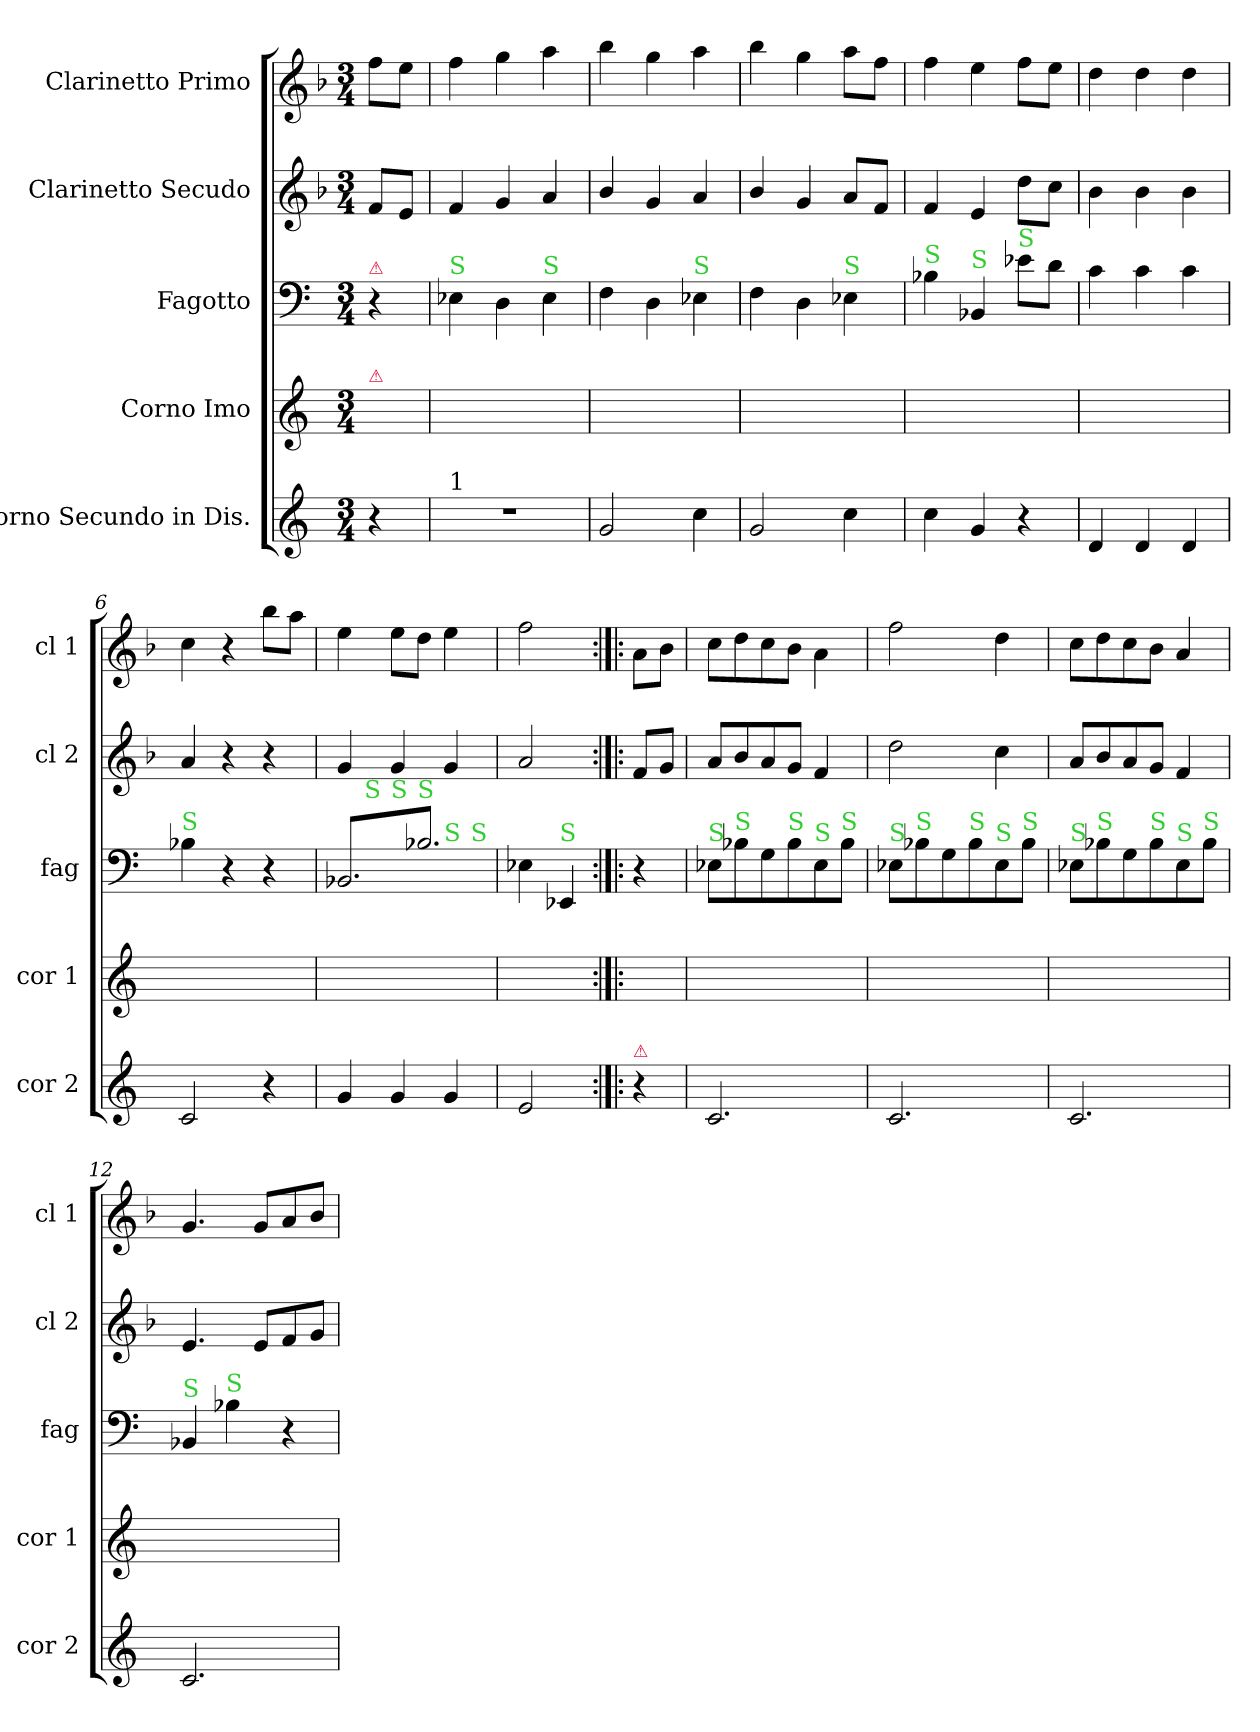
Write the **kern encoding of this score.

**kern	**kern	**kern	**kern	**kern
*part5	*part4	*part3	*part2	*part1
*staff5	*staff4	*staff3	*staff2	*staff1
*I"Corno Secundo in Dis.	*I"Corno Imo	*I"Fagotto	*I"Clarinetto Secudo	*I"Clarinetto Primo
*I'cor 2	*I'cor 1	*I'fag	*I'cl 2	*I'cl 1
*clefG2	*clefG2	*clefF4	*clefG2	*clefG2
*ITrd5c9	*ITrd5c9	*	*ITrd1c2	*ITrd1c2
*k[b-e-a-]	*k[b-e-a-]	*k[]	*k[b-e-a-]	*k[b-e-a-]
*E-:	*E-:	*	*E-:	*E-:
*M3/4	*M3/4	*M3/4	*M3/4	*M3/4
=	=	=	=	=
!	!	!LO:TX:a:color=crimson:t=⚠	!	!
!	!LO:TX:a:color=crimson:t=⚠	!	!	!
4r	4ryy	4r	8e-/L	8ee-\L
.	.	.	8d/J	8dd\J
=1	=1	=1	=1	=1
!	!	!LO:TX:a:color=limegreen:t=S	!	!
!LO:TX:a:t=1	!	!	!	!
2.r	2.ryy	4E-X\	4e-/	4ee-\
.	.	4D\	4f/	4ff\
!	!	!LO:TX:a:color=limegreen:t=S	!	!
.	.	4E-\	4g/	4gg\
=2	=2	=2	=2	=2
2B-/	2.ryy	4F\	4a-/	4aa-\
.	.	4D\	4f/	4ff\
!	!	!LO:TX:a:color=limegreen:t=S	!	!
4e-\	.	4E-X\	4g/	4gg\
=3	=3	=3	=3	=3
2B-/	2.ryy	4F\	4a-/	4aa-\
.	.	4D\	4f/	4ff\
!	!	!LO:TX:a:color=limegreen:t=S	!	!
4e-\	.	4E-X\	8g/L	8gg\L
.	.	.	8e-/J	8ee-\J
=4	=4	=4	=4	=4
!	!	!LO:TX:a:color=limegreen:t=S	!	!
4e-\	2.ryy	4B-X\	4e-/	4ee-\
!	!	!LO:TX:a:color=limegreen:t=S	!	!
4B-/	.	4BB-X/	4d/	4dd\
!	!	!LO:TX:a:color=limegreen:t=S	!	!
4r	.	8e-X\L	8cc\L	8ee-\L
.	.	8d\J	8b-\J	8dd\J
=5	=5	=5	=5	=5
4F/	2.ryy	4c\	4a-\	4cc\
4F/	.	4c\	4a-\	4cc\
4F/	.	4c\	4a-\	4cc\
=6	=6	=6	=6	=6
!	!	!LO:TX:a:color=limegreen:t=S	!	!
2E-/	2.ryy	4B-X\	4g/	4b-\
.	.	4r	4r	4r
4r	.	4r	4r	8aa-\L
.	.	.	.	8gg\J
=7	=7	=7	=7	=7
!	!	!LO:TX:a:color=limegreen:t=S	!	!
!	!	!LO:TX:a:color=crimson:t=⚠	!	!
*	*	*^	*	*
*	*	*	*^	*	*
*	*	*	*	*^	*	*
*	*	*tremolo	*	*	*	*	*
4B-/	2.ryy	8BB-X/L	8ryy	4ryy	2ryy	4f/	4dd\
!	!	!	!LO:TX:a:color=limegreen:t=S	!	!	!	!
.	.	8B-/	2ryy	.	.	.	.
!	!	!	!	!LO:TX:a:color=limegreen:t=S	!	!	!
4B-/	.	8BB-X/	.	2ryy	.	4f/	8dd\L
!	!	!LO:TX:a:color=limegreen:t=S	!	!	!	!	!
.	.	8B-/	.	.	.	.	8cc\J
!	!	!	!	!	!LO:TX:a:color=limegreen:t=S	!	!
4B-/	.	8BB-X/	.	.	4ryy	4f/	4dd\
!	!	!	!LO:TX:a:color=limegreen:t=S	!	!	!	!
.	.	8B-/J	8ryy	.	.	.	.
*	*	*Xtremolo	*	*	*	*	*
=8	=8	=8	=8	=8	=8	=8	=8
!	!	!LO:TX:a:color=limegreen:t=S	!	!	!	!	!
*	*	*v	*v	*v	*v	*	*
2G/	2ryy	4E-X\	2g/	2ee-\
.	.	.	.	.
!	!	!LO:TX:a:color=limegreen:t=S	!	!
.	.	4EE-X/	.	.
=:|!|:	=:|!|:	=:|!|:	=:|!|:	=:|!|:
!LO:TX:a:color=crimson:t=⚠	!	!	!	!
4r	4ryy	4r	8e-/L	8g\L
.	.	.	8f/J	8a-\J
=9	=9	=9	=9	=9
!	!	!LO:TX:a:color=limegreen:t=S	!	!
2.E-/	2.ryy	8E-X\L	8g/L	8b-\L
!	!	!LO:TX:a:color=limegreen:t=S	!	!
.	.	8B-X\	8a-/	8cc\
.	.	8G\	8g/	8b-\
!	!	!LO:TX:a:color=limegreen:t=S	!	!
.	.	8B-\	8f/J	8a-\J
!	!	!LO:TX:a:color=limegreen:t=S	!	!
.	.	8E-\	4e-/	4g\
!	!	!LO:TX:a:color=limegreen:t=S	!	!
.	.	8B-\J	.	.
=10	=10	=10	=10	=10
!	!	!LO:TX:a:color=limegreen:t=S	!	!
2.E-/	2.ryy	8E-X\L	2cc\	2ee-\
!	!	!LO:TX:a:color=limegreen:t=S	!	!
.	.	8B-X\	.	.
.	.	8G\	.	.
!	!	!LO:TX:a:color=limegreen:t=S	!	!
.	.	8B-\	.	.
!	!	!LO:TX:a:color=limegreen:t=S	!	!
.	.	8E-\	4b-\	4cc\
!	!	!LO:TX:a:color=limegreen:t=S	!	!
.	.	8B-\J	.	.
=11	=11	=11	=11	=11
!	!	!LO:TX:a:color=limegreen:t=S	!	!
2.E-/	2.ryy	8E-X\L	8g/L	8b-\L
!	!	!LO:TX:a:color=limegreen:t=S	!	!
.	.	8B-X\	8a-/	8cc\
.	.	8G\	8g/	8b-\
!	!	!LO:TX:a:color=limegreen:t=S	!	!
.	.	8B-\	8f/J	8a-\J
!	!	!LO:TX:a:color=limegreen:t=S	!	!
.	.	8E-\	4e-/	4g/
!	!	!LO:TX:a:color=limegreen:t=S	!	!
.	.	8B-\J	.	.
=12	=12	=12	=12	=12
!	!	!LO:TX:a:color=limegreen:t=S	!	!
2.E-/	2.ryy	4BB-X/	4.d/	4.f/
!	!	!LO:TX:a:color=limegreen:t=S	!	!
.	.	4B-X\	.	.
.	.	.	8d/L	8f/L
.	.	4r	8e-/	8g/
.	.	.	8f/J	8a-/J
=	=	=	=	=
*-	*-	*-	*-	*-
